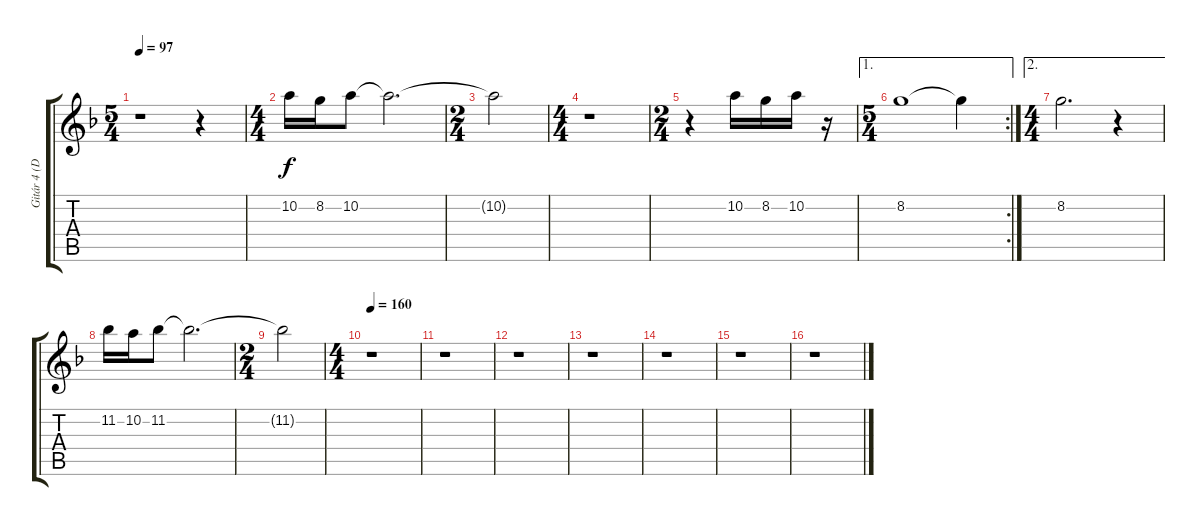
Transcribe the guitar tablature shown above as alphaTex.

\track ("Gitár 4 (Dave Murray)" "Gitár 4 (D") {instrument distortionguitar}
\staff {score tabs}
\tuning (E4 B3 G3 D3 A2 E2) {hide}
\ts (5 4)
\tempo 97
\clef g2
\ks f
r.1{dy f instrument distortionguitar} r.4 |
\ts (4 4)
10.2.16 8.2.16 10.2.8 10.2{t}.2{d} |
\ts (2 4)
10.2{t}.2 |
\ts (4 4)
r.1 |
\ts (2 4)
r.4 10.2.16 8.2.16 10.2.16 r.16 |
\ae 1
\rc 2
\ts (5 4)
8.2.1 8.2{t}.4 |
\ae 2
\ts (4 4)
8.2.2{d} r.4 |
11.2.16 10.2.16 11.2.8 11.2{t}.2{d} |
\ts (2 4)
11.2{t}.2 |
\ts (4 4)
\tempo 160
r.1 |
r.1 |
r.1 |
r.1 |
r.1 |
r.1 |
r.1
